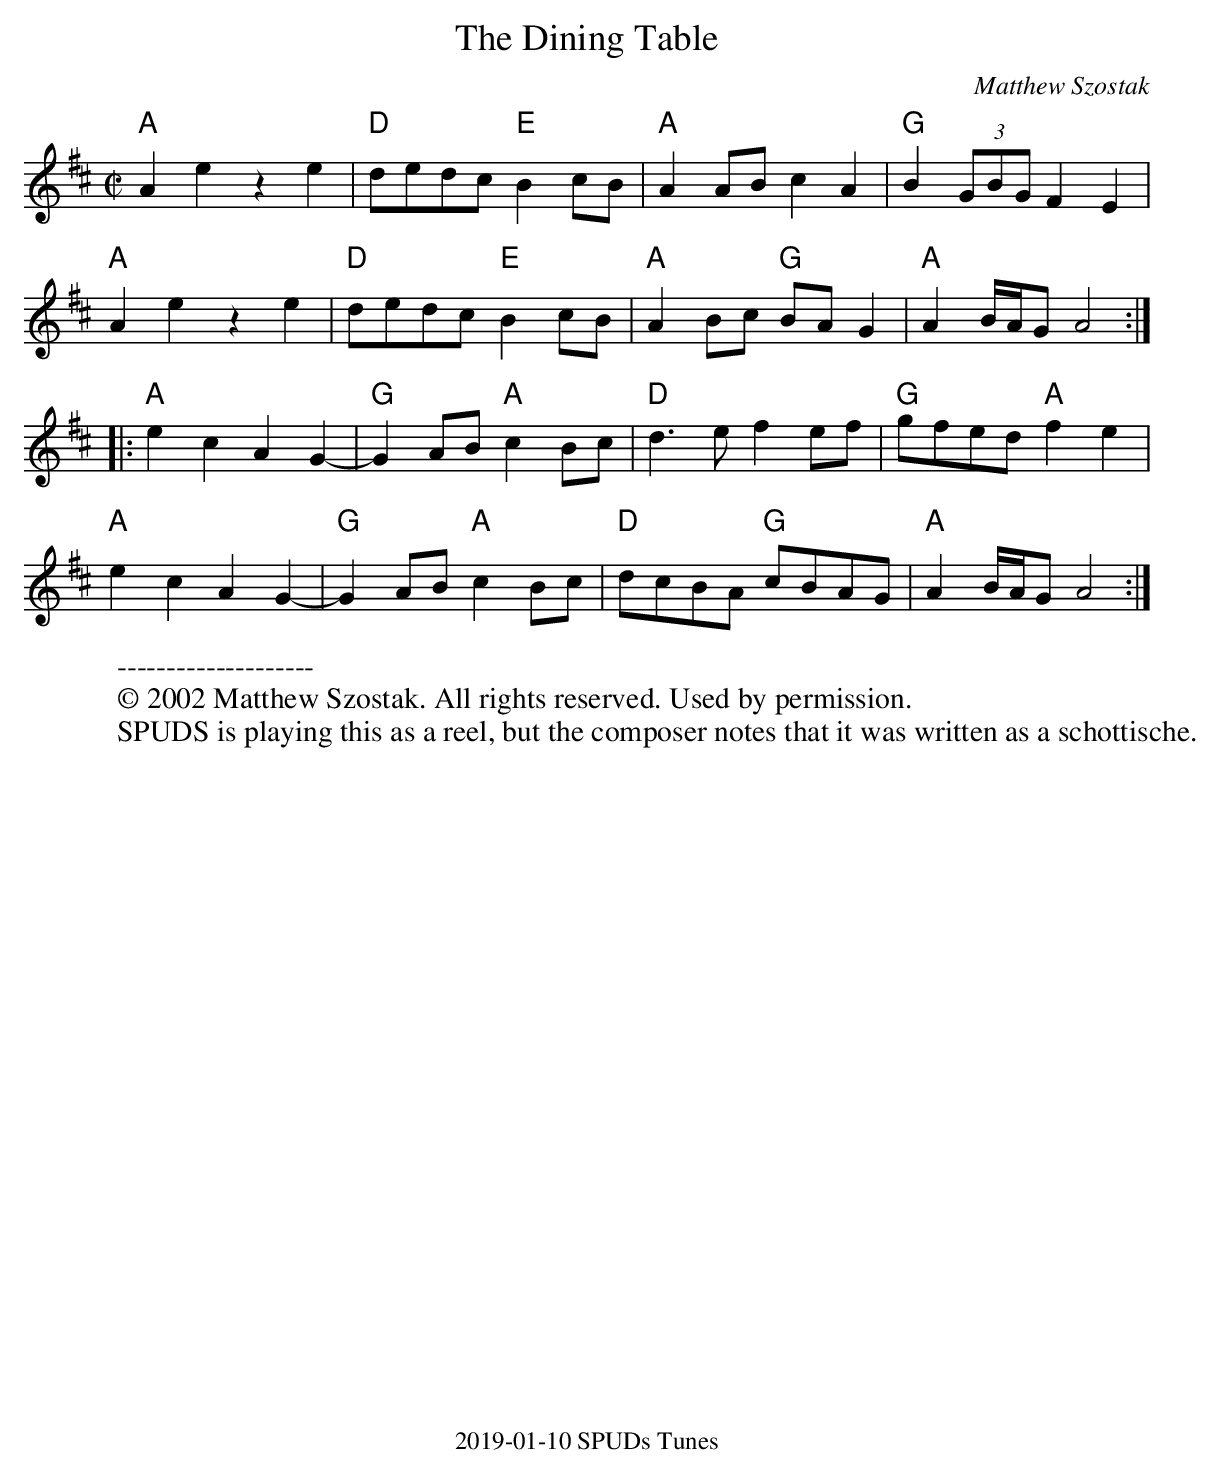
X:1
T:The Dining Table
C:Matthew Szostak
M:C|
L:1/8
K:Amix
"A"A2e2z2e2|"D"dedc "E"B2 cB|"A"A2AB c2A2|"G"B2 (3GBG F2E2|
"A"A2e2z2e2|"D"dedc "E"B2 cB|"A"A2Bc "G"BAG2|"A"A2 B/A/G2/ A4:|
|:"A"e2c2A2G2-|"G"G2AB "A"c2Bc|"D"d2>e2 f2ef|"G"gfed "A"f2e2|
"A"e2c2A2G2-|"G"G2AB "A"c2Bc|"D"dcBA "G"cBAG|"A"A2 B/A/G A4:|
W:--------------------
W: © 2002 Matthew Szostak. All rights reserved. Used by permission.
W:SPUDS is playing this as a reel, but the composer notes that it was written as a schottische.
